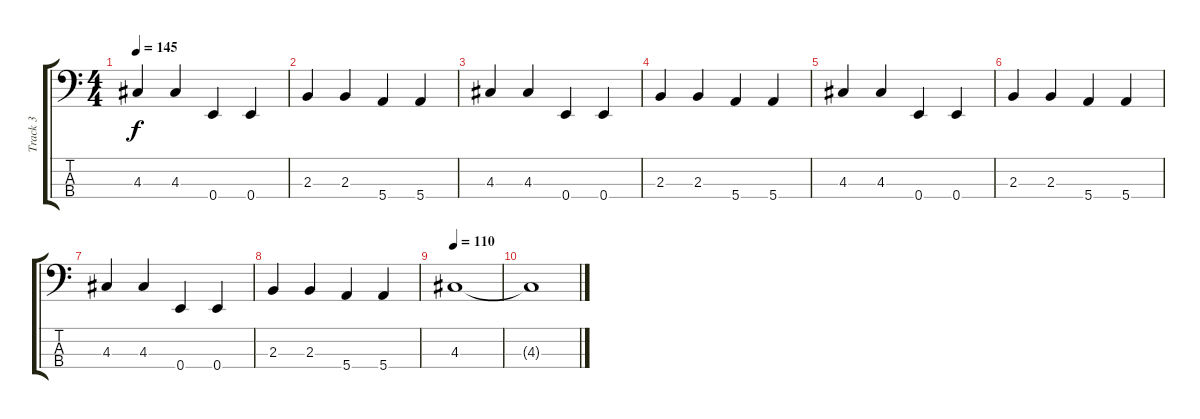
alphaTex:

\track ("Track 3" "Track 3") {instrument electricbassfinger}
\staff {score tabs}
\tuning (G2 D2 A1 E1) {hide}
\ts (4 4)
\tempo 145
\clef f4
\ks c
4.3.4{dy f} 4.3.4 0.4.4 0.4.4 |
2.3.4 2.3.4 5.4.4 5.4.4 |
4.3.4 4.3.4 0.4.4 0.4.4 |
2.3.4 2.3.4 5.4.4 5.4.4 |
4.3.4 4.3.4 0.4.4 0.4.4 |
2.3.4 2.3.4 5.4.4 5.4.4 |
4.3.4 4.3.4 0.4.4 0.4.4 |
2.3.4 2.3.4 5.4.4 5.4.4 |
\tempo 110
4.3.1{volume 0} |
4.3{t}.1
